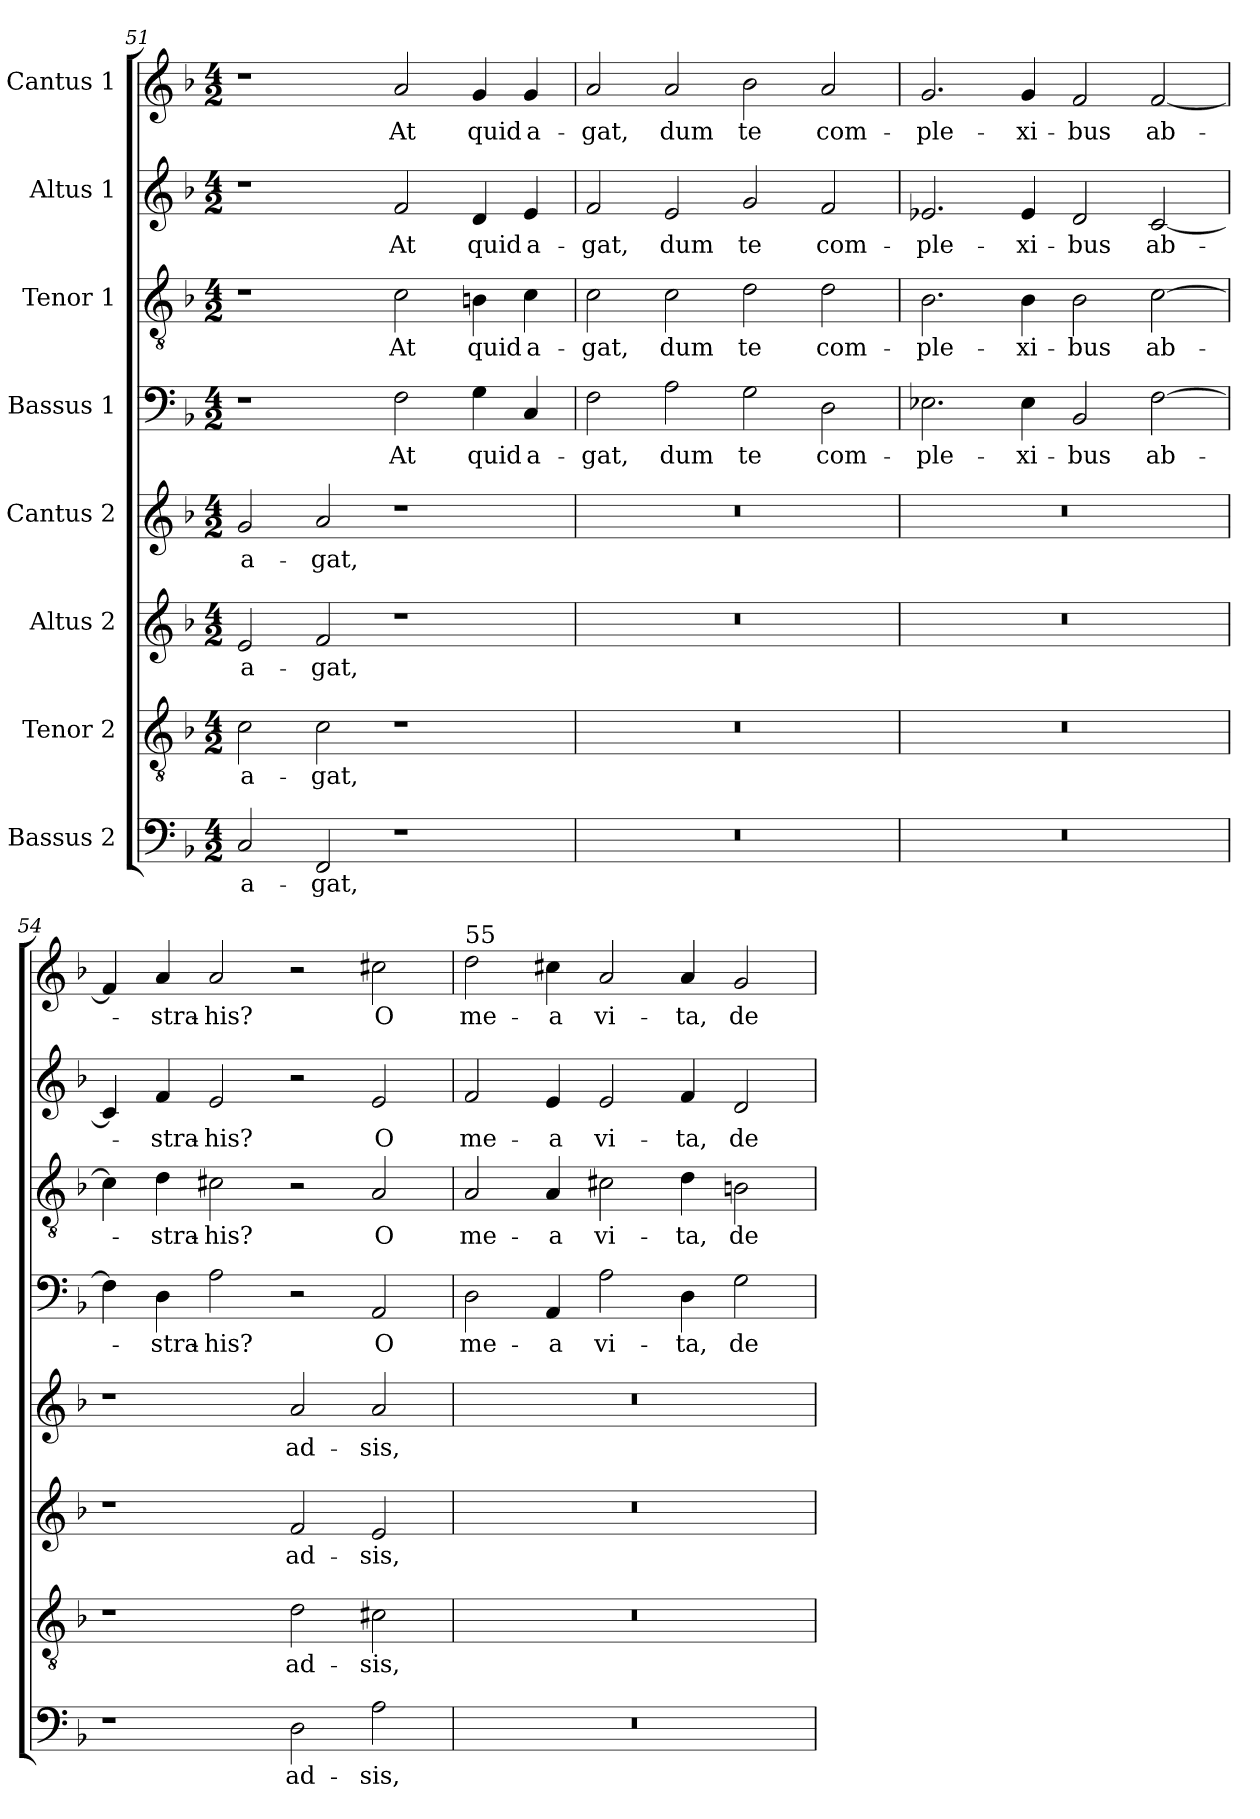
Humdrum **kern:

**kern	**text	**kern	**text	**kern	**text	**kern	**text	**kern	**text	**kern	**text	**kern	**text	**kern	**text
*part8	*part8	*part7	*part7	*part6	*part6	*part5	*part5	*part4	*part4	*part3	*part3	*part2	*part2	*part1	*part1
*staff8	*staff8	*staff7	*staff7	*staff6	*staff6	*staff5	*staff5	*staff4	*staff4	*staff3	*staff3	*staff2	*staff2	*staff1	*staff1
*I"Bassus 2	*	*I"Tenor 2	*	*I"Altus 2	*	*I"Cantus 2	*	*I"Bassus 1	*	*I"Tenor 1	*	*I"Altus 1	*	*I"Cantus 1	*
*clefF4	*	*clefGv2	*	*clefG2	*	*clefG2	*	*clefF4	*	*clefGv2	*	*clefG2	*	*clefG2	*
*k[b-]	*	*k[b-]	*	*k[b-]	*	*k[b-]	*	*k[b-]	*	*k[b-]	*	*k[b-]	*	*k[b-]	*
*M4/2	*	*M4/2	*	*M4/2	*	*M4/2	*	*M4/2	*	*M4/2	*	*M4/2	*	*M4/2	*
=51	=51	=51	=51	=51	=51	=51	=51	=51	=51	=51	=51	=51	=51	=51	=51
!	!LO:LY:b	!	!LO:LY:b	!	!LO:LY:b	!	!LO:LY:b	!	!	!	!	!	!	!	!
2C/	a-	2c\	a-	2e/	a-	2g/	a-	1r	.	1r	.	1r	.	1r	.
!	!LO:LY:b	!	!LO:LY:b	!	!LO:LY:b	!	!LO:LY:b	!	!	!	!	!	!	!	!
2FF/	gat,	2c\	gat,	2f/	gat,	2a/	gat,	.	.	.	.	.	.	.	.
!	!	!	!	!	!	!	!	!	!LO:LY:b	!	!LO:LY:b	!	!LO:LY:b	!	!LO:LY:b
1r	.	1r	.	1r	.	1r	.	2F\	At	2c\	At	2f/	At	2a/	At
!	!	!	!	!	!	!	!	!	!LO:LY:b	!	!LO:LY:b	!	!LO:LY:b	!	!LO:LY:b
.	.	.	.	.	.	.	.	4G\	quid	4Bn\	quid	4d/	quid	4g/	quid
!	!	!	!	!	!	!	!	!	!LO:LY:b	!	!LO:LY:b	!	!LO:LY:b	!	!LO:LY:b
.	.	.	.	.	.	.	.	4C/	a-	4c\	a-	4e/	a-	4g/	a-
=52	=52	=52	=52	=52	=52	=52	=52	=52	=52	=52	=52	=52	=52	=52	=52
!	!	!	!	!	!	!	!	!	!LO:LY:b	!	!LO:LY:b	!	!LO:LY:b	!	!LO:LY:b
0r	.	0r	.	0r	.	0r	.	2F\	gat,	2c\	gat,	2f/	gat,	2a/	gat,
!	!	!	!	!	!	!	!	!	!LO:LY:b	!	!LO:LY:b	!	!LO:LY:b	!	!LO:LY:b
.	.	.	.	.	.	.	.	2A\	dum	2c\	dum	2e/	dum	2a/	dum
!	!	!	!	!	!	!	!	!	!LO:LY:b	!	!LO:LY:b	!	!LO:LY:b	!	!LO:LY:b
.	.	.	.	.	.	.	.	2G\	te	2d\	te	2g/	te	2b-\	te
!	!	!	!	!	!	!	!	!	!LO:LY:b	!	!LO:LY:b	!	!LO:LY:b	!	!LO:LY:b
.	.	.	.	.	.	.	.	2D\	com-	2d\	com-	2f/	com-	2a/	com-
!!LO:LB:g=z
=53	=53	=53	=53	=53	=53	=53	=53	=53	=53	=53	=53	=53	=53	=53	=53
!	!	!	!	!	!	!	!	!	!LO:LY:b	!	!LO:LY:b	!	!LO:LY:b	!	!LO:LY:b
0r	.	0r	.	0r	.	0r	.	2.E-X\	ple-	2.B-\	ple-	2.e-X/	ple-	2.g/	ple-
!	!	!	!	!	!	!	!	!	!LO:LY:b	!	!LO:LY:b	!	!LO:LY:b	!	!LO:LY:b
.	.	.	.	.	.	.	.	4E-\	xi-	4B-\	xi-	4e-/	xi-	4g/	xi-
!	!	!	!	!	!	!	!	!	!LO:LY:b	!	!LO:LY:b	!	!LO:LY:b	!	!LO:LY:b
.	.	.	.	.	.	.	.	2BB-/	bus	2B-\	bus	2d/	bus	2f/	bus
!	!	!	!	!	!	!	!	!	!LO:LY:b	!	!LO:LY:b	!	!LO:LY:b	!	!LO:LY:b
.	.	.	.	.	.	.	.	[2F\	ab-	[2c\	ab-	[2c/	ab-	[2f/	ab-
=54	=54	=54	=54	=54	=54	=54	=54	=54	=54	=54	=54	=54	=54	=54	=54
1r	.	1r	.	1r	.	1r	.	4F\]	.	4c\]	.	4c/]	.	4f/]	.
!	!	!	!	!	!	!	!	!	!LO:LY:b	!	!LO:LY:b	!	!LO:LY:b	!	!LO:LY:b
.	.	.	.	.	.	.	.	4D\	stra-	4d\	stra-	4f/	stra-	4a/	stra-
!	!	!	!	!	!	!	!	!	!LO:LY:b	!	!LO:LY:b	!	!LO:LY:b	!	!LO:LY:b
.	.	.	.	.	.	.	.	2A\	his?	2c#X\	his?	2e/	his?	2a/	his?
!	!LO:LY:b	!	!LO:LY:b	!	!LO:LY:b	!	!LO:LY:b	!	!	!	!	!	!	!	!
2D\	ad-	2d\	ad-	2f/	ad-	2a/	ad-	2r	.	2r	.	2r	.	2r	.
!	!LO:LY:b	!	!LO:LY:b	!	!LO:LY:b	!	!LO:LY:b	!	!LO:LY:b	!	!LO:LY:b	!	!LO:LY:b	!	!LO:LY:b
2A\	sis,	2c#X\	sis,	2e/	sis,	2a/	sis,	2AA/	O	2A/	O	2e/	O	2cc#X\	O
=55	=55	=55	=55	=55	=55	=55	=55	=55	=55	=55	=55	=55	=55	=55	=55
!	!	!	!	!	!	!	!	!	!	!	!	!	!	!LO:TX:a:t=55	!
!	!	!	!	!	!	!	!	!	!LO:LY:b	!	!LO:LY:b	!	!LO:LY:b	!	!LO:LY:b
0r	.	0r	.	0r	.	0r	.	2D\	me-	2A/	me-	2f/	me-	2dd\	me-
!	!	!	!	!	!	!	!	!	!LO:LY:b	!	!LO:LY:b	!	!LO:LY:b	!	!LO:LY:b
.	.	.	.	.	.	.	.	4AA/	a	4A/	a	4e/	a	4cc#X\	a
!	!	!	!	!	!	!	!	!	!LO:LY:b	!	!LO:LY:b	!	!LO:LY:b	!	!LO:LY:b
.	.	.	.	.	.	.	.	2A\	vi-	2c#X\	vi-	2e/	vi-	2a/	vi-
!	!	!	!	!	!	!	!	!	!LO:LY:b	!	!LO:LY:b	!	!LO:LY:b	!	!LO:LY:b
.	.	.	.	.	.	.	.	4D\	ta,	4d\	ta,	4f/	ta,	4a/	ta,
!	!	!	!	!	!	!	!	!	!LO:LY:b	!	!LO:LY:b	!	!LO:LY:b	!	!LO:LY:b
.	.	.	.	.	.	.	.	2G\	de-	2Bn\	de-	2d/	de-	2g/	de-
=	=	=	=	=	=	=	=	=	=	=	=	=	=	=	=
*-	*-	*-	*-	*-	*-	*-	*-	*-	*-	*-	*-	*-	*-	*-	*-
